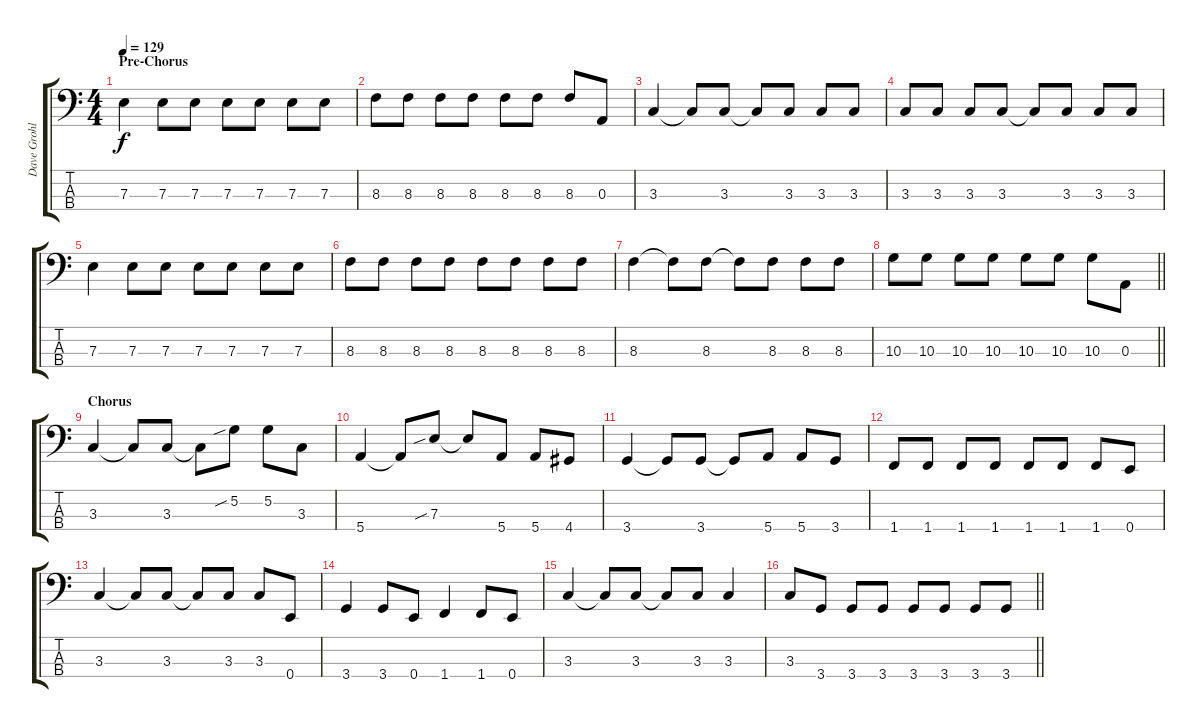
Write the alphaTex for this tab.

\track ("Dave Grohl" "Dave Grohl") {instrument electricbasspick}
\staff {score tabs}
\tuning (G2 D2 A1 E1) {hide}
\ts (4 4)
\section ("" "Pre-Chorus")
\tempo 129
\clef f4
\ks c
7.3.4{dy f} 7.3.8 7.3.8 7.3.8 7.3.8 7.3.8 7.3.8 |
8.3.8 8.3.8 8.3.8 8.3.8 8.3.8 8.3.8 8.3.8 0.3.8 |
3.3.4 3.3{t}.8 3.3.8 3.3{t}.8 3.3.8 3.3.8 3.3.8 |
3.3.8 3.3.8 3.3.8 3.3.8 3.3{t}.8 3.3.8 3.3.8 3.3.8 |
7.3.4 7.3.8 7.3.8 7.3.8 7.3.8 7.3.8 7.3.8 |
8.3.8 8.3.8 8.3.8 8.3.8 8.3.8 8.3.8 8.3.8 8.3.8 |
8.3.4 8.3{t}.8 8.3.8 8.3{t}.8 8.3.8 8.3.8 8.3.8 |
\barLineRight lightlight
10.3.8 10.3.8 10.3.8 10.3.8 10.3.8 10.3.8 10.3.8 0.3.8 |
\section ("" "Chorus")
3.3.4 3.3{t}.8 3.3.8 3.3{t}.8 5.2{sib}.8 5.2.8 3.3.8 |
5.4.4 5.4{t}.8 7.3{sib}.8 7.3{t}.8 5.4.8 5.4.8 4.4.8 |
3.4.4 3.4{t}.8 3.4.8 3.4{t}.8 5.4.8 5.4.8 3.4.8 |
1.4.8 1.4.8 1.4.8 1.4.8 1.4.8 1.4.8 1.4.8 0.4.8 |
3.3.4 3.3{t}.8 3.3.8 3.3{t}.8 3.3.8 3.3.8 0.4.8 |
3.4.4 3.4.8 0.4.8 1.4.4 1.4.8 0.4.8 |
3.3.4 3.3{t}.8 3.3.8 3.3{t}.8 3.3.8 3.3.4 |
\barLineRight lightlight
3.3.8 3.4.8 3.4.8 3.4.8 3.4.8 3.4.8 3.4.8 3.4.8
